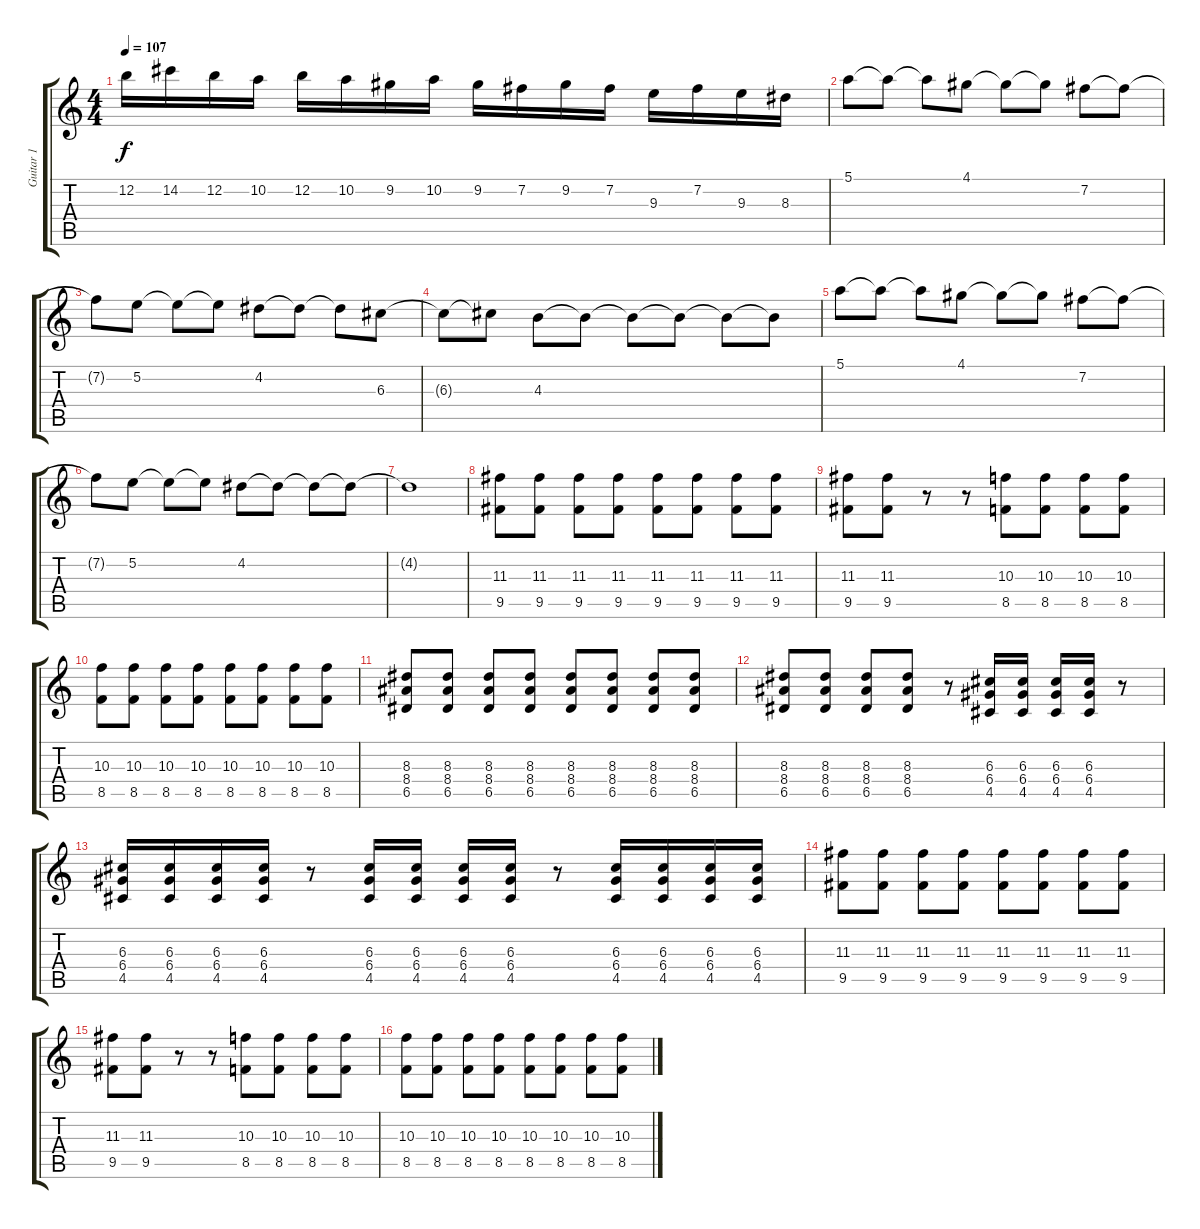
\track ("Guitar 1" "Guitar 1") {instrument overdrivenguitar}
\staff {score tabs}
\tuning (E4 B3 G3 D3 A2 E2) {hide}
\ts (4 4)
\tempo 107
\clef g2
\ks c
12.2.16{dy f} 14.2.16 12.2.16 10.2.16 12.2.16 10.2.16 9.2.16 10.2.16 9.2.16 7.2.16 9.2.16 7.2.16 9.3.16 7.2.16 9.3.16 8.3.16 |
5.1.8 5.1{t}.8 5.1{t}.8 4.1.8 4.1{t}.8 4.1{t}.8 7.2.8 7.2{t}.8 |
7.2{t}.8 5.2.8 5.2{t}.8 5.2{t}.8 4.2.8 4.2{t}.8 4.2{t}.8 6.3.8 |
6.3{t}.8 6.3{t}.8 4.3.8 4.3{t}.8 4.3{t}.8 4.3{t}.8 4.3{t}.8 4.3{t}.8 |
5.1.8 5.1{t}.8 5.1{t}.8 4.1.8 4.1{t}.8 4.1{t}.8 7.2.8 7.2{t}.8 |
7.2{t}.8 5.2.8 5.2{t}.8 5.2{t}.8 4.2.8 4.2{t}.8 4.2{t}.8 4.2{t}.8 |
4.2{t}.1 |
(11.3 9.5).8{volume 11 instrument distortionguitar} (11.3 9.5).8 (11.3 9.5).8 (11.3 9.5).8 (11.3 9.5).8 (11.3 9.5).8 (11.3 9.5).8 (11.3 9.5).8 |
(11.3 9.5).8 (11.3 9.5).8 r.8 r.8 (10.3 8.5).8 (10.3 8.5).8 (10.3 8.5).8 (10.3 8.5).8 |
(10.3 8.5).8 (10.3 8.5).8 (10.3 8.5).8 (10.3 8.5).8 (10.3 8.5).8 (10.3 8.5).8 (10.3 8.5).8 (10.3 8.5).8 |
(8.3 8.4 6.5).8 (8.3 8.4 6.5).8 (8.3 8.4 6.5).8 (8.3 8.4 6.5).8 (8.3 8.4 6.5).8 (8.3 8.4 6.5).8 (8.3 8.4 6.5).8 (8.3 8.4 6.5).8 |
(8.3 8.4 6.5).8 (8.3 8.4 6.5).8 (8.3 8.4 6.5).8 (8.3 8.4 6.5).8 r.8 (6.3 6.4 4.5).16 (6.3 6.4 4.5).16 (6.3 6.4 4.5).16 (6.3 6.4 4.5).16 r.8 |
(6.3 6.4 4.5).16 (6.3 6.4 4.5).16 (6.3 6.4 4.5).16 (6.3 6.4 4.5).16 r.8 (6.3 6.4 4.5).16 (6.3 6.4 4.5).16 (6.3 6.4 4.5).16 (6.3 6.4 4.5).16 r.8 (6.3 6.4 4.5).16 (6.3 6.4 4.5).16 (6.3 6.4 4.5).16 (6.3 6.4 4.5).16 |
(11.3 9.5).8{instrument distortionguitar} (11.3 9.5).8 (11.3 9.5).8 (11.3 9.5).8 (11.3 9.5).8 (11.3 9.5).8 (11.3 9.5).8 (11.3 9.5).8 |
(11.3 9.5).8 (11.3 9.5).8 r.8 r.8 (10.3 8.5).8 (10.3 8.5).8 (10.3 8.5).8 (10.3 8.5).8 |
(10.3 8.5).8 (10.3 8.5).8 (10.3 8.5).8 (10.3 8.5).8 (10.3 8.5).8 (10.3 8.5).8 (10.3 8.5).8 (10.3 8.5).8
